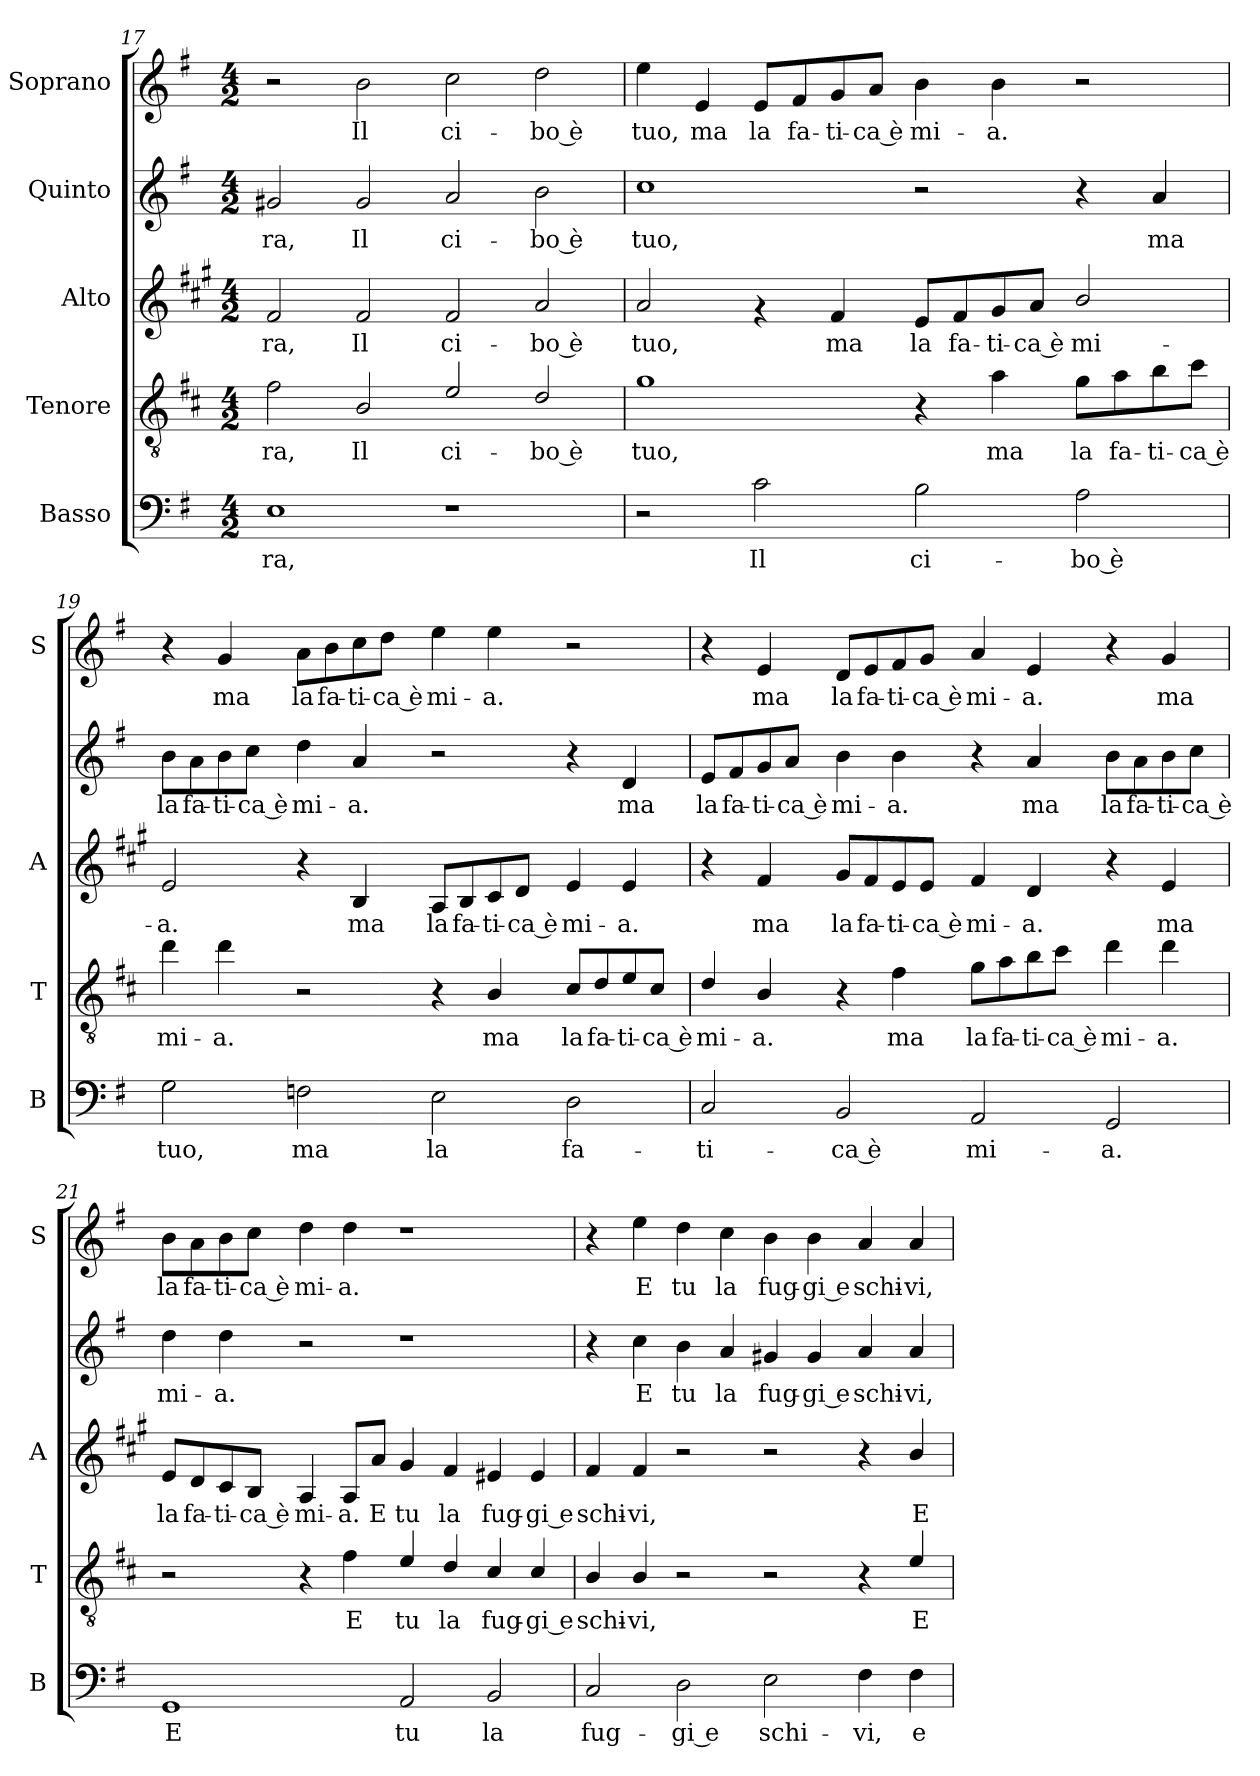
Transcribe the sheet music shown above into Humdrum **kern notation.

**kern	**text	**kern	**text	**kern	**text	**kern	**text	**kern	**text
*part5	*part5	*part4	*part4	*part3	*part3	*part2	*part2	*part1	*part1
*staff5	*staff5	*staff4	*staff4	*staff3	*staff3	*staff2	*staff2	*staff1	*staff1
*I"Basso	*	*I"Tenore	*	*I"Alto	*	*I"Quinto	*	*I"Soprano	*
*I'B	*	*I'T	*	*I'A	*	*	*	*I'S	*
*clefF4	*	*clefGv2	*	*clefG2	*	*clefG2	*	*clefG2	*
*	*	*ITrd4c7	*	*ITrd1c2	*	*	*	*	*
*k[f#]	*	*k[f#]	*	*k[f#]	*	*k[f#]	*	*k[f#]	*
*G:	*	*G:	*	*G:	*	*G:	*	*G:	*
*M4/2	*	*M4/2	*	*M4/2	*	*M4/2	*	*M4/2	*
=17	=17	=17	=17	=17	=17	=17	=17	=17	=17
!	!LO:LY:b	!	!LO:LY:b	!	!LO:LY:b	!	!LO:LY:b	!	!
1E	-ra,	2B\	-ra,	2e/	-ra,	2g#X/	-ra,	2r	.
!	!	!	!LO:LY:b	!	!LO:LY:b	!	!LO:LY:b	!	!LO:LY:b
.	.	2E/	Il	2e/	Il	2g#/	Il	2b\	Il
!	!	!	!LO:LY:b	!	!LO:LY:b	!	!LO:LY:b	!	!LO:LY:b
1r	.	2A/	ci-	2e/	ci-	2a/	ci-	2cc\	ci-
!	!	!	!LO:LY:b	!	!LO:LY:b	!	!LO:LY:b	!	!LO:LY:b
.	.	2G/	-bo è	2g/	-bo è	2b\	-bo è	2dd\	-bo è
!!LO:LB:g=z
=18	=18	=18	=18	=18	=18	=18	=18	=18	=18
!	!	!	!LO:LY:b	!	!LO:LY:b	!	!LO:LY:b	!	!LO:LY:b
2r	.	1c	tuo,	2g/	tuo,	1cc	tuo,	4ee\	tuo,
!	!	!	!	!	!	!	!	!	!LO:LY:b
.	.	.	.	.	.	.	.	4e/	ma
!	!LO:LY:b	!	!	!	!	!	!	!	!LO:LY:b
2c\	Il	.	.	4rg	.	.	.	8e/L	la
!	!	!	!	!	!	!	!	!	!LO:LY:b
.	.	.	.	.	.	.	.	8f#/	fa-
!	!	!	!	!	!LO:LY:b	!	!	!	!LO:LY:b
.	.	.	.	4e/	ma	.	.	8g/	-ti-
!	!	!	!	!	!	!	!	!	!LO:LY:b
.	.	.	.	.	.	.	.	8a/J	-ca è
!	!LO:LY:b	!	!	!	!LO:LY:b	!	!	!	!LO:LY:b
2B\	ci-	4r	.	8d/L	la	2r	.	4b\	mi-
!	!	!	!	!	!LO:LY:b	!	!	!	!
.	.	.	.	8e/	fa-	.	.	.	.
!	!	!	!LO:LY:b	!	!LO:LY:b	!	!	!	!LO:LY:b
.	.	4d\	ma	8f#/	-ti-	.	.	4b\	-a.
!	!	!	!	!	!LO:LY:b	!	!	!	!
.	.	.	.	8g/J	-ca è	.	.	.	.
!	!LO:LY:b	!	!LO:LY:b	!	!LO:LY:b	!	!	!	!
2A\	-bo è	8c\L	la	2a/	mi-	4r	.	2r	.
!	!	!	!LO:LY:b	!	!	!	!	!	!
.	.	8d\	fa-	.	.	.	.	.	.
!	!	!	!LO:LY:b	!	!	!	!LO:LY:b	!	!
.	.	8e\	-ti-	.	.	4a/	ma	.	.
!	!	!	!LO:LY:b	!	!	!	!	!	!
.	.	8f#\J	-ca è	.	.	.	.	.	.
=19	=19	=19	=19	=19	=19	=19	=19	=19	=19
!	!LO:LY:b	!	!LO:LY:b	!	!LO:LY:b	!	!LO:LY:b	!	!
2G\	tuo,	4g\	mi-	2d/	-a.	8b\L	la	4r	.
!	!	!	!	!	!	!	!LO:LY:b	!	!
.	.	.	.	.	.	8a\	fa-	.	.
!	!	!	!LO:LY:b	!	!	!	!LO:LY:b	!	!LO:LY:b
.	.	4g\	-a.	.	.	8b\	-ti-	4g/	ma
!	!	!	!	!	!	!	!LO:LY:b	!	!
.	.	.	.	.	.	8cc\J	-ca è	.	.
!	!LO:LY:b	!	!	!	!	!	!LO:LY:b	!	!LO:LY:b
2Fn\	ma	2r	.	4r	.	4dd\	mi-	8a\L	la
!	!	!	!	!	!	!	!	!	!LO:LY:b
.	.	.	.	.	.	.	.	8b\	fa-
!	!	!	!	!	!LO:LY:b	!	!LO:LY:b	!	!LO:LY:b
.	.	.	.	4A/	ma	4a/	-a.	8cc\	-ti-
!	!	!	!	!	!	!	!	!	!LO:LY:b
.	.	.	.	.	.	.	.	8dd\J	-ca è
!	!LO:LY:b	!	!	!	!LO:LY:b	!	!	!	!LO:LY:b
2E\	la	4r	.	8G/L	la	2r	.	4ee\	mi-
!	!	!	!	!	!LO:LY:b	!	!	!	!
.	.	.	.	8A/	fa-	.	.	.	.
!	!	!	!LO:LY:b	!	!LO:LY:b	!	!	!	!LO:LY:b
.	.	4E/	ma	8B/	-ti-	.	.	4ee\	-a.
!	!	!	!	!	!LO:LY:b	!	!	!	!
.	.	.	.	8c/J	-ca è	.	.	.	.
!	!LO:LY:b	!	!LO:LY:b	!	!LO:LY:b	!	!	!	!
2D\	fa-	8F#/L	la	4d/	mi-	4r	.	2r	.
!	!	!	!LO:LY:b	!	!	!	!	!	!
.	.	8G/	fa-	.	.	.	.	.	.
!	!	!	!LO:LY:b	!	!LO:LY:b	!	!LO:LY:b	!	!
.	.	8A/	-ti-	4d/	-a.	4d/	ma	.	.
!	!	!	!LO:LY:b	!	!	!	!	!	!
.	.	8F#/J	-ca è	.	.	.	.	.	.
!!LO:LB:g=z
=20	=20	=20	=20	=20	=20	=20	=20	=20	=20
!	!LO:LY:b	!	!LO:LY:b	!	!	!	!LO:LY:b	!	!
2C/	-ti-	4G/	mi-	4r	.	8e/L	la	4r	.
!	!	!	!	!	!	!	!LO:LY:b	!	!
.	.	.	.	.	.	8f#/	fa-	.	.
!	!	!	!LO:LY:b	!	!LO:LY:b	!	!LO:LY:b	!	!LO:LY:b
.	.	4E/	-a.	4e/	ma	8g/	-ti-	4e/	ma
!	!	!	!	!	!	!	!LO:LY:b	!	!
.	.	.	.	.	.	8a/J	-ca è	.	.
!	!LO:LY:b	!	!	!	!LO:LY:b	!	!LO:LY:b	!	!LO:LY:b
2BB/	-ca è	4r	.	8f#/L	la	4b\	mi-	8d/L	la
!	!	!	!	!	!LO:LY:b	!	!	!	!LO:LY:b
.	.	.	.	8e/	fa-	.	.	8e/	fa-
!	!	!	!LO:LY:b	!	!LO:LY:b	!	!LO:LY:b	!	!LO:LY:b
.	.	4B\	ma	8d/	-ti-	4b\	-a.	8f#/	-ti-
!	!	!	!	!	!LO:LY:b	!	!	!	!LO:LY:b
.	.	.	.	8d/J	-ca è	.	.	8g/J	-ca è
!	!LO:LY:b	!	!LO:LY:b	!	!LO:LY:b	!	!	!	!LO:LY:b
2AA/	mi-	8c\L	la	4e/	mi-	4r	.	4a/	mi-
!	!	!	!LO:LY:b	!	!	!	!	!	!
.	.	8d\	fa-	.	.	.	.	.	.
!	!	!	!LO:LY:b	!	!LO:LY:b	!	!LO:LY:b	!	!LO:LY:b
.	.	8e\	-ti-	4c/	-a.	4a/	ma	4e/	-a.
!	!	!	!LO:LY:b	!	!	!	!	!	!
.	.	8f#\J	-ca è	.	.	.	.	.	.
!	!LO:LY:b	!	!LO:LY:b	!	!	!	!LO:LY:b	!	!
2GG/	-a.	4g\	mi-	4r	.	8b\L	la	4r	.
!	!	!	!	!	!	!	!LO:LY:b	!	!
.	.	.	.	.	.	8a\	fa-	.	.
!	!	!	!LO:LY:b	!	!LO:LY:b	!	!LO:LY:b	!	!LO:LY:b
.	.	4g\	-a.	4d/	ma	8b\	-ti-	4g/	ma
!	!	!	!	!	!	!	!LO:LY:b	!	!
.	.	.	.	.	.	8cc\J	-ca è	.	.
=21	=21	=21	=21	=21	=21	=21	=21	=21	=21
!	!LO:LY:b	!	!	!	!LO:LY:b	!	!LO:LY:b	!	!LO:LY:b
1GG	E	2r	.	8d/L	la	4dd\	mi-	8b\L	la
!	!	!	!	!	!LO:LY:b	!	!	!	!LO:LY:b
.	.	.	.	8c/	fa-	.	.	8a\	fa-
!	!	!	!	!	!LO:LY:b	!	!LO:LY:b	!	!LO:LY:b
.	.	.	.	8B/	-ti-	4dd\	-a.	8b\	-ti-
!	!	!	!	!	!LO:LY:b	!	!	!	!LO:LY:b
.	.	.	.	8A/J	-ca è	.	.	8cc\J	-ca è
!	!	!	!	!	!LO:LY:b	!	!	!	!LO:LY:b
.	.	4r	.	4G/	mi-	2r	.	4dd\	mi-
!	!	!	!LO:LY:b	!	!LO:LY:b	!	!	!	!LO:LY:b
.	.	4B\	E	8G/L	-a.	.	.	4dd\	-a.
!	!	!	!	!	!LO:LY:b	!	!	!	!
.	.	.	.	8g/J	E	.	.	.	.
!	!LO:LY:b	!	!LO:LY:b	!	!LO:LY:b	!	!	!	!
2AA/	tu	4A/	tu	4f#/	tu	1r	.	1r	.
!	!	!	!LO:LY:b	!	!LO:LY:b	!	!	!	!
.	.	4G/	la	4e/	la	.	.	.	.
!	!LO:LY:b	!	!LO:LY:b	!	!LO:LY:b	!	!	!	!
2BB/	la	4F#/	fug-	4d#X/	fug-	.	.	.	.
!	!	!	!LO:LY:b	!	!LO:LY:b	!	!	!	!
.	.	4F#/	-gi e	4d#/	-gi e	.	.	.	.
=22	=22	=22	=22	=22	=22	=22	=22	=22	=22
!	!LO:LY:b	!	!LO:LY:b	!	!LO:LY:b	!	!	!	!
2C/	fug-	4E/	schi-	4e/	schi-	4r	.	4r	.
!	!	!	!LO:LY:b	!	!LO:LY:b	!	!LO:LY:b	!	!LO:LY:b
.	.	4E/	-vi,	4e/	-vi,	4cc\	E	4ee\	E
!	!LO:LY:b	!	!	!	!	!	!LO:LY:b	!	!LO:LY:b
2D\	-gi e	2r	.	2r	.	4b\	tu	4dd\	tu
!	!	!	!	!	!	!	!LO:LY:b	!	!LO:LY:b
.	.	.	.	.	.	4a/	la	4cc\	la
!	!LO:LY:b	!	!	!	!	!	!LO:LY:b	!	!LO:LY:b
2E\	schi-	2r	.	2r	.	4g#X/	fug-	4b\	fug-
!	!	!	!	!	!	!	!LO:LY:b	!	!LO:LY:b
.	.	.	.	.	.	4g#/	-gi e	4b\	-gi e
!	!LO:LY:b	!	!	!	!	!	!LO:LY:b	!	!LO:LY:b
4F#\	-vi,	4r	.	4r	.	4a/	schi-	4a/	schi-
!	!LO:LY:b	!	!LO:LY:b	!	!LO:LY:b	!	!LO:LY:b	!	!LO:LY:b
4F#\	e	4A/	E	4a/	E	4a/	-vi,	4a/	-vi,
=	=	=	=	=	=	=	=	=	=
*-	*-	*-	*-	*-	*-	*-	*-	*-	*-
